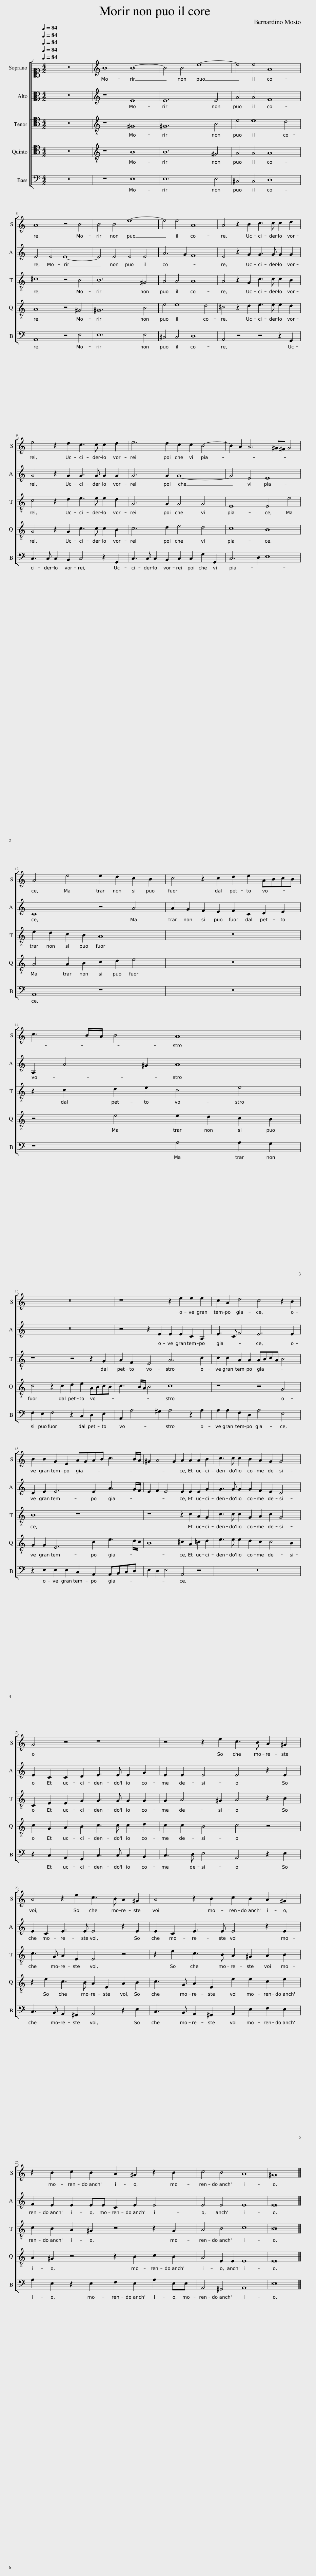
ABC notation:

X:1
%%score [ 1 2 [ 3 4 ] 5 ]
L:1/8
Q:1/4=84
M:4/2
I:linebreak $
K:C
V:1 alto1
V:2 alto
V:3 tenor
V:4 tenor
V:5 bass
V:1
 z16 | B8 B8- | B4 B4 e8- | e4 e4 A8 |$ A8 z4 B4 | %5
 B4 B4 e8- | e4 e4 A8 | A4 z2 B2 c3 c c2 d2 |$ e4 z2 d2 c3 c c2 d2 | e6 d2 c2 c2 B4- | %10
 B2 A2 A6 ^G^F G4 |$ A4 e4 e2 d2 c2 B2 | c4 z2 c2 d2 e2 ABcB |$ c3 B/A/ B4 A8 |$ z16 | %15
 z8 z2 e2 e2 e2 | c2 A2 d4 c4 z2 B2 |$ B2 B2 G2 E2 AGAB c3 B/A/ | ^G2 A4 G2 A2 A2 A2 B2 | c3 c c2 B2 A2 G2 G4 |$ %20
 G4 z4 z8 | z4 z2 e2 c3 B A2 ^G2 |$ A4 z2 e2 c3 B A2 ^G2 | A4 z2 B2 c2 B2 A2 ^G2 |$ z2 B2 c2 B2 A2 ^G2 z2 B2 | %25
 c4 B4 A8 | ^G16 |] %27
V:2
 z16 | z8 E8 | E12 E4 | A4 A4 F8 |$ E4 E4 E8- | %5
 E4 E4 E4 E4 | A6 G2 F8 | E4 z2 G2 G3 G G2 G2 |$ G4 z2 G2 G3 G G2 G2 | G6 G2 G8- | %10
 G4 E4 E8 |$ C8 z4 A4 | A2 G2 F2 E2 F2 C2 D2 E2 |$ A,2 A4 ^G2 A8 |$ z16 | %15
 z4 z2 E2 E2 E2 C2 A,2 | E3 C F4 E6 E2 |$ D2 E2 E6 E2 A3 G/F/ | E2 F2 E4 E2 E2 E2 G2 | G3 G G2 G2 F2 E2 D4 |$ %20
 E2 C2 C2 D2 E3 E E2 G2 | E2 E2 E4 E4 z2 E2 |$ E2 C2 E3 E E4 z2 E2 | E2 C2 E3 E E4 z2 E2 |$ F2 E2 E2 EE C2 E2 E4 | %25
 E4 E4 E8 | E16 |] %27
V:3
 z16 | z8 ^G,8 | ^G,12 B,4 | E4 E8 D4 |$ ^C8 z4 B,4 | %5
 B,12 ^G,4 | A,4 A,4 A,8 | A,4 z2 G,2 C3 C C2 B,2 |$ C4 z2 D2 E3 E E2 D2 | G,6 G,2 G,4 G,4 | %10
 E,8 E,4 E4 |$ E2 D2 C2 B,2 A,8 | z16 |$ z2 C2 D2 E2 C4 E4 |$ z8 z4 z2 G,2 | %15
 A,2 F,2 E,4 A,6 C2 | C2 C2 A,2 A,2 A,B,CA, B,4 |$ B,8 z8 | z8 z2 C2 A,2 G,2 | C3 C C2 G,2 A,2 C2 G,4 |$ %20
 C,2 E,2 E,2 G,2 G,3 G, G,2 G,2 | G,2 A,4 ^G,2 A,4 z2 B,2 |$ C3 G, A,2 E,2 E,4 z4 | z2 E2 C3 B, A,2 ^G,2 A,2 B,2 |$ C2 B,2 A,2 ^G,2 z4 z2 G,2 | %25
 A,4 B,4 C8 | B,16 |] %27
V:4
 z16 | z8 B,8 | B,12 ^G,4 | A,4 A,4 A,8 |$ A,8 z4 ^G,4 | %5
 ^G,12 B,4 | E4 E8 D4 | ^C4 z2 D2 E3 E E2 D2 |$ G,4 z2 G,2 C3 C C2 B,2 | C6 D2 E4 D4 | %10
 C8 B,8 |$ A,4 A,2 B,2 C2 D2 E4 | z16 |$ z4 E4 E2 D2 C2 B,2 |$ C4 z2 C2 D2 E2 A,B,CB, | %15
 C3 B,/A,/ B,4 C8 | z8 z4 G,4 |$ G,2 G,2 E,6 C2 E3 D/C/ | B,8 ^C2 A,2 =C2 D2 | E3 E E2 D2 C2 C4 B,2 |$ %20
 C2 G,2 A,2 B,2 C3 C C2 D2 | C2 C2 B,4 C4 z4 |$ z2 E2 C3 B, A,2 E,2 A,2 B,2 | C3 G, A,2 E,2 E2 E2 C2 E2 |$ A,2 ^G,2 z4 z2 B,2 C2 B,2 | %25
 A,4 E,2 E,2 E,8 | E,16 |] %27
V:5
 z16 | z8 E,8 | E,12 E,4 | ^C,4 C,4 D,8 |$ A,,8 z4 E,4 | %5
 E,12 E,4 | ^C,4 C,4 D,8 | A,,4 z4 z4 z2 G,,2 |$ C,3 C, C,2 B,,2 C,4 z2 G,,2 | C,3 C, C,2 B,,2 C,2 C,2 G,2 G,,2 | %10
 C,6 D,2 E,8 |$ A,,8 z8 | z16 |$ z8 A,4 A,2 G,2 |$ F,2 E,2 F,4 z2 C,2 D,2 E,2 | %15
 A,,2 A,4 ^G,2 A,4 z2 A,2 | A,2 A,2 F,2 D,2 A,4 E,4 |$ z2 E,2 E,2 E,2 C,2 A,,2 A,,B,,C,D, | E,2 D,2 E,4 A,,4 z4 | z16 |$ %20
 z2 C,2 A,,2 G,,2 C,3 C, C,2 B,,2 | C,3 D, E,4 A,,4 z2 E,2 |$ C,3 B,, A,,2 ^G,,2 A,,4 z2 E,2 | C,3 B,, A,,2 ^G,,2 A,,2 E,2 F,2 E,2 |$ A,2 E,2 z2 E,2 F,2 E,2 A,2 E,E, | %25
 A,,4 ^G,,4 A,,8 | E,16 |] %27
